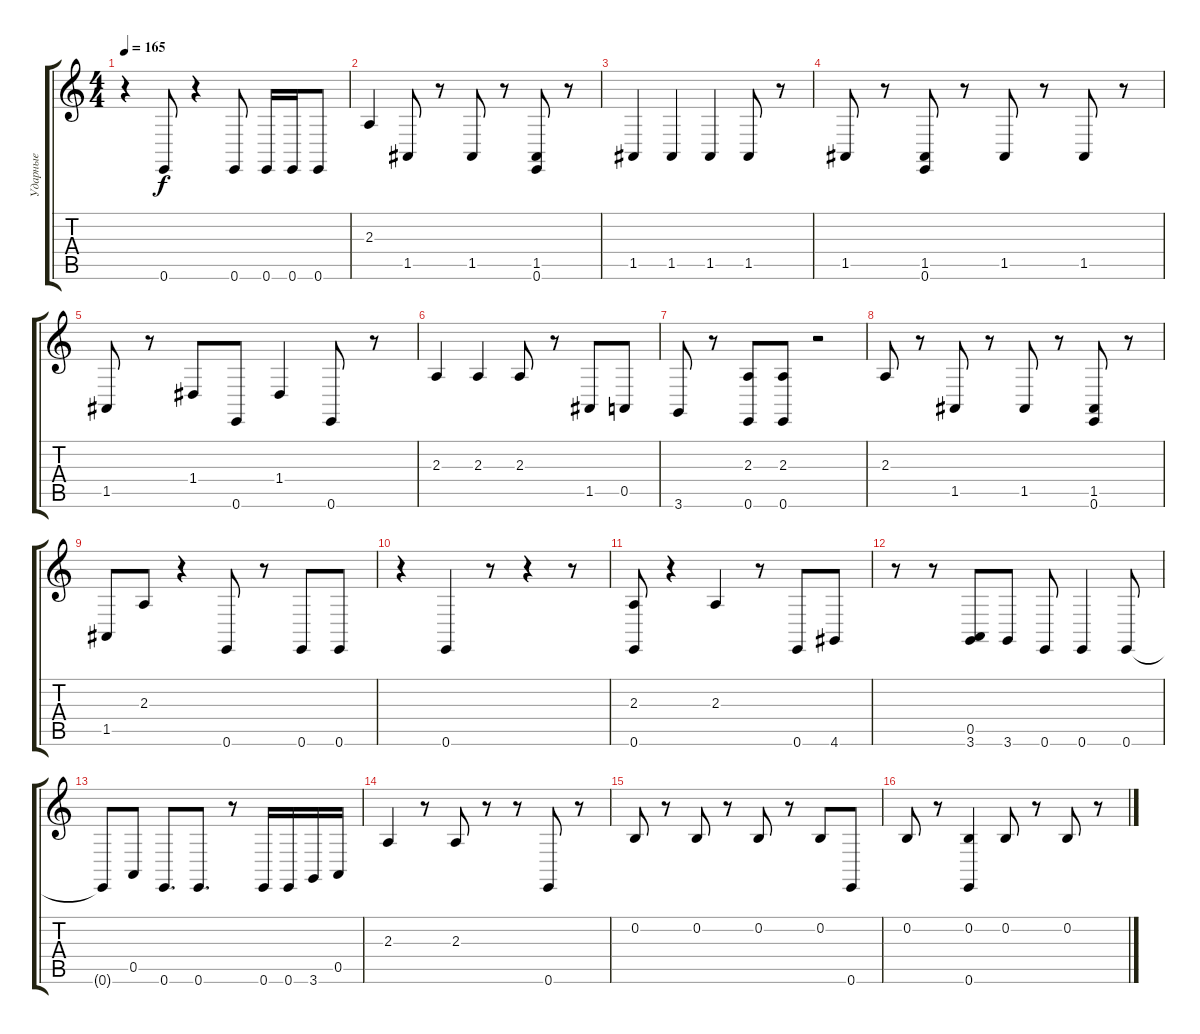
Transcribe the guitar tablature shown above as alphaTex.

\track ("Ударные" "Ударные") {instrument acousticgrandpiano}
\staff {score tabs}
\tuning (E4 B3 G3 D3 A2 E2) {hide}
\ts (4 4)
\tempo 165
\clef g2
\ks c
r.4{dy f} 0.6.8 r.4 0.6.8 0.6.16 0.6.16 0.6.8 |
2.3.4 1.5.8 r.8 1.5.8 r.8 (1.5 0.6).8 r.8 |
1.5.4 1.5.4 1.5.4 1.5.8 r.8 |
1.5.8 r.8 (1.5 0.6).8 r.8 1.5.8 r.8 1.5.8 r.8 |
1.5.8 r.8 1.4.8 0.6.8 1.4.4 0.6.8 r.8 |
2.3.4 2.3.4 2.3.8 r.8 1.5.8 0.5.8 |
3.6.8 r.8 (2.3 0.6).8 (2.3 0.6).8 r.2 |
2.3.8 r.8 1.5.8 r.8 1.5.8 r.8 (1.5 0.6).8 r.8 |
1.5.8 2.3.8 r.4 0.6.8 r.8 0.6.8 0.6.8 |
r.4 0.6.4 r.8 r.4 r.8 |
(2.3 0.6).8 r.4 2.3.4 r.8 0.6.8 4.6.8 |
r.8 r.8 (0.5 3.6).8 3.6.8 0.6.8 0.6.4 0.6.8 |
0.6{t}.8 0.5.8 0.6.8{d} 0.6.8{d} r.8 0.6.16 0.6.16 3.6.16 0.5.16 |
2.3.4 r.8 2.3.8 r.8 r.8 0.6.8 r.8 |
0.2.8 r.8 0.2.8 r.8 0.2.8 r.8 0.2.8 0.6.8 |
0.2.8 r.8 (0.2 0.6).4 0.2.8 r.8 0.2.8 r.8
